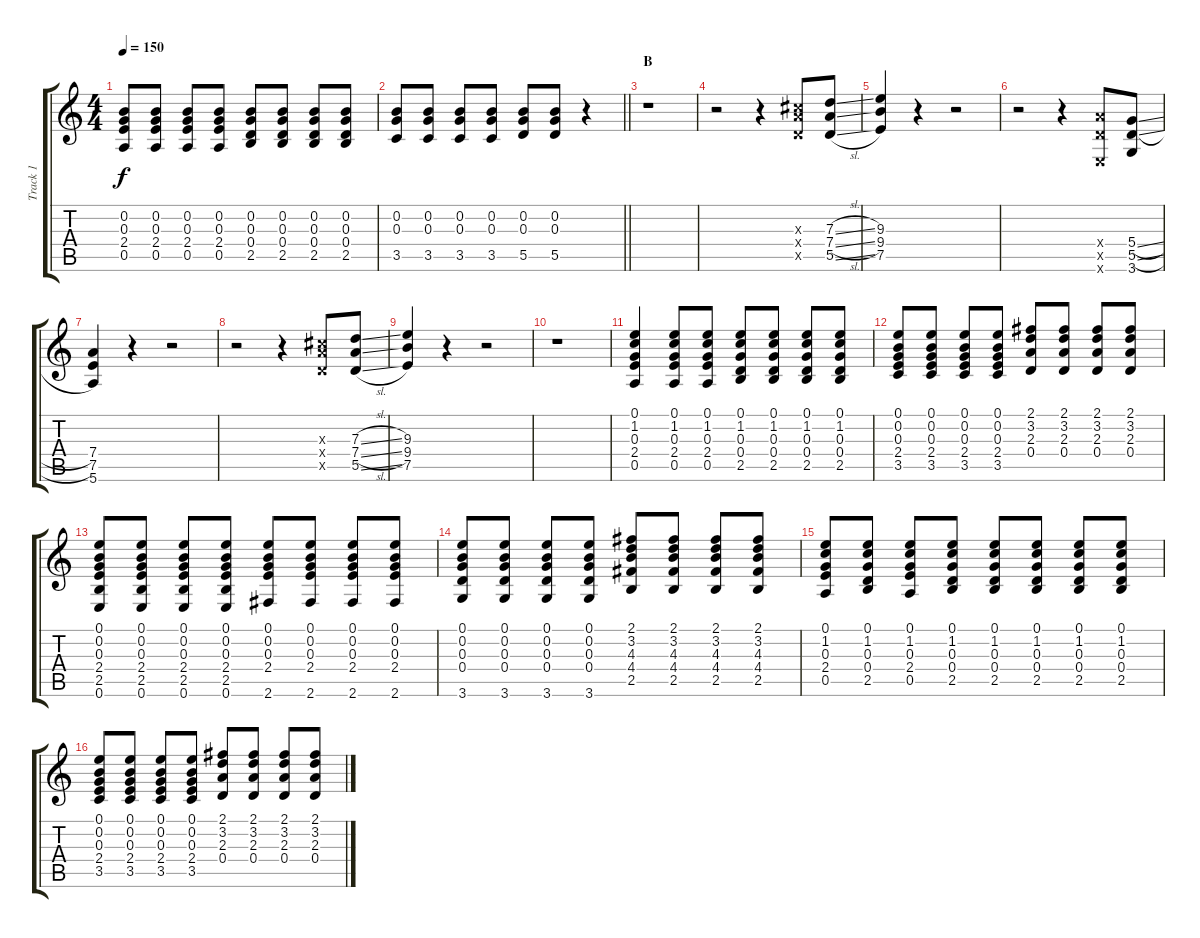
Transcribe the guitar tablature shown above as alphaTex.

\track ("Track 1" "Track 1") {instrument acousticguitarsteel}
\staff {score tabs}
\tuning (E4 B3 G3 D3 A2 E2) {hide}
\ts (4 4)
\tempo 150
\clef g2
\ks c
(0.2 0.3 2.4 0.5).8{dy f} (0.2 0.3 2.4 0.5).8 (0.2 0.3 2.4 0.5).8 (0.2 0.3 2.4 0.5).8 (0.2 0.3 0.4 2.5).8 (0.2 0.3 0.4 2.5).8 (0.2 0.3 0.4 2.5).8 (0.2 0.3 0.4 2.5).8 |
\barLineRight lightlight
(0.2 0.3 3.5).8 (0.2 0.3 3.5).8 (0.2 0.3 3.5).8 (0.2 0.3 3.5).8 (0.2 0.3 5.5).8 (0.2 0.3 5.5).8 r.4 |
\section ("" "B")
r.1 |
r.2 r.4 (6.3{x} 7.4{x} 5.5{x}).8 (7.3{sl} 7.4{sl} 5.5{sl}).8 |
(9.3 9.4 7.5).4 r.4 r.2 |
r.2 r.4 (7.4{x} 5.5{x} 0.6{x}).8 (5.4{sl} 5.5{sl} 3.6).8 |
(7.4 7.5 5.6).4 r.4 r.2 |
r.2 r.4 (6.3{x} 7.4{x} 5.5{x}).8 (7.3{sl} 7.4{sl} 5.5{sl}).8 |
(9.3 9.4 7.5).4 r.4 r.2 |
r.1 |
(0.1 1.2 0.3 2.4 0.5).4 (0.1 1.2 0.3 2.4 0.5).8 (0.1 1.2 0.3 2.4 0.5).8 (0.1 1.2 0.3 0.4 2.5).8 (0.1 1.2 0.3 0.4 2.5).8 (0.1 1.2 0.3 0.4 2.5).8 (0.1 1.2 0.3 0.4 2.5).8 |
(0.1 0.2 0.3 2.4 3.5).8 (0.1 0.2 0.3 2.4 3.5).8 (0.1 0.2 0.3 2.4 3.5).8 (0.1 0.2 0.3 2.4 3.5).8 (2.1 3.2 2.3 0.4).8 (2.1 3.2 2.3 0.4).8 (2.1 3.2 2.3 0.4).8 (2.1 3.2 2.3 0.4).8 |
(0.1 0.2 0.3 2.4 2.5 0.6).8 (0.1 0.2 0.3 2.4 2.5 0.6).8 (0.1 0.2 0.3 2.4 2.5 0.6).8 (0.1 0.2 0.3 2.4 2.5 0.6).8 (0.1 0.2 0.3 2.4 2.6).8 (0.1 0.2 0.3 2.4 2.6).8 (0.1 0.2 0.3 2.4 2.6).8 (0.1 0.2 0.3 2.4 2.6).8 |
(0.1 0.2 0.3 0.4 3.6).8 (0.1 0.2 0.3 0.4 3.6).8 (0.1 0.2 0.3 0.4 3.6).8 (0.1 0.2 0.3 0.4 3.6).8 (2.1 3.2 4.3 4.4 2.5).8 (2.1 3.2 4.3 4.4 2.5).8 (2.1 3.2 4.3 4.4 2.5).8 (2.1 3.2 4.3 4.4 2.5).8 |
(0.1 1.2 0.3 2.4 0.5).8 (0.1 1.2 0.3 0.4 2.5).8 (0.1 1.2 0.3 2.4 0.5).8 (0.1 1.2 0.3 0.4 2.5).8 (0.1 1.2 0.3 0.4 2.5).8 (0.1 1.2 0.3 0.4 2.5).8 (0.1 1.2 0.3 0.4 2.5).8 (0.1 1.2 0.3 0.4 2.5).8 |
(0.1 0.2 0.3 2.4 3.5).8 (0.1 0.2 0.3 2.4 3.5).8 (0.1 0.2 0.3 2.4 3.5).8 (0.1 0.2 0.3 2.4 3.5).8 (2.1 3.2 2.3 0.4).8 (2.1 3.2 2.3 0.4).8 (2.1 3.2 2.3 0.4).8 (2.1 3.2 2.3 0.4).8
